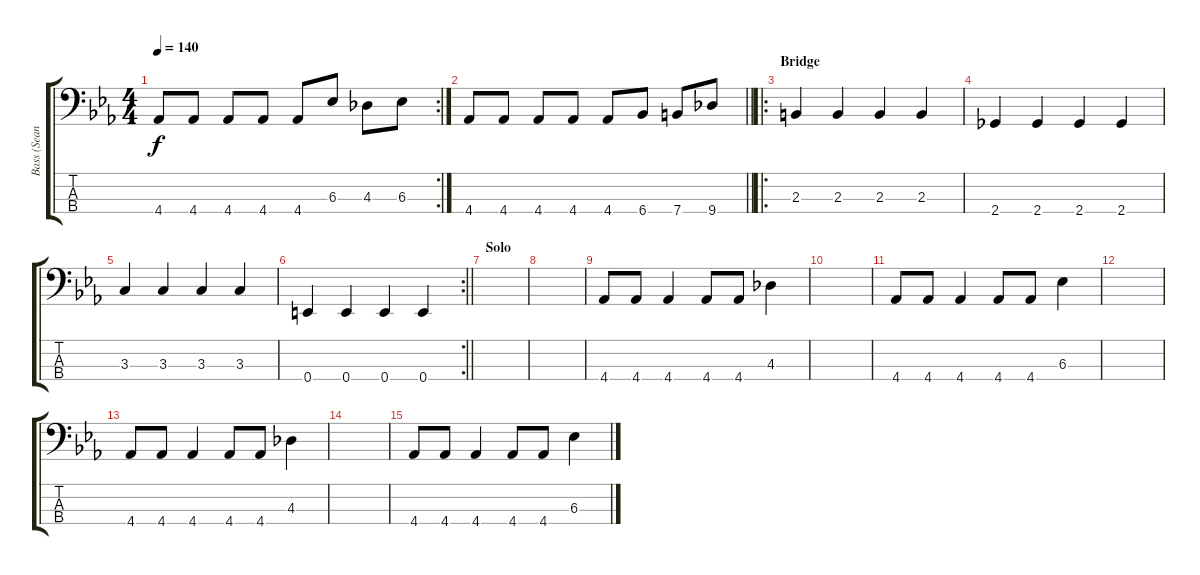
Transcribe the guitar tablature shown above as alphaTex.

\track ("Bass (Sean)" "Bass (Sean") {instrument electricbassfinger}
\staff {score tabs}
\tuning (G2 D2 A1 E1) {hide}
\rc 2
\ts (4 4)
\tempo 140
\clef f4
\ks cminor
4.4.8{dy f} 4.4.8 4.4.8 4.4.8 4.4.8 6.3.8 4.3.8 6.3.8 |
\barLineRight lightlight
4.4.8 4.4.8 4.4.8 4.4.8 4.4.8 6.4.8 7.4.8 9.4.8 |
\ro
\section ("" "Bridge")
2.3.4 2.3.4 2.3.4 2.3.4 |
2.4.4 2.4.4 2.4.4 2.4.4 |
3.3.4 3.3.4 3.3.4 3.3.4 |
\rc 2
\barLineRight lightlight
0.4.4 0.4.4 0.4.4 0.4.4 |
\section ("" "Solo")
|
|
4.4.8 4.4.8 4.4.4 4.4.8 4.4.8 4.3.4 |
|
4.4.8 4.4.8 4.4.4 4.4.8 4.4.8 6.3.4 |
|
4.4.8 4.4.8 4.4.4 4.4.8 4.4.8 4.3.4 |
|
4.4.8 4.4.8 4.4.4 4.4.8 4.4.8 6.3.4
